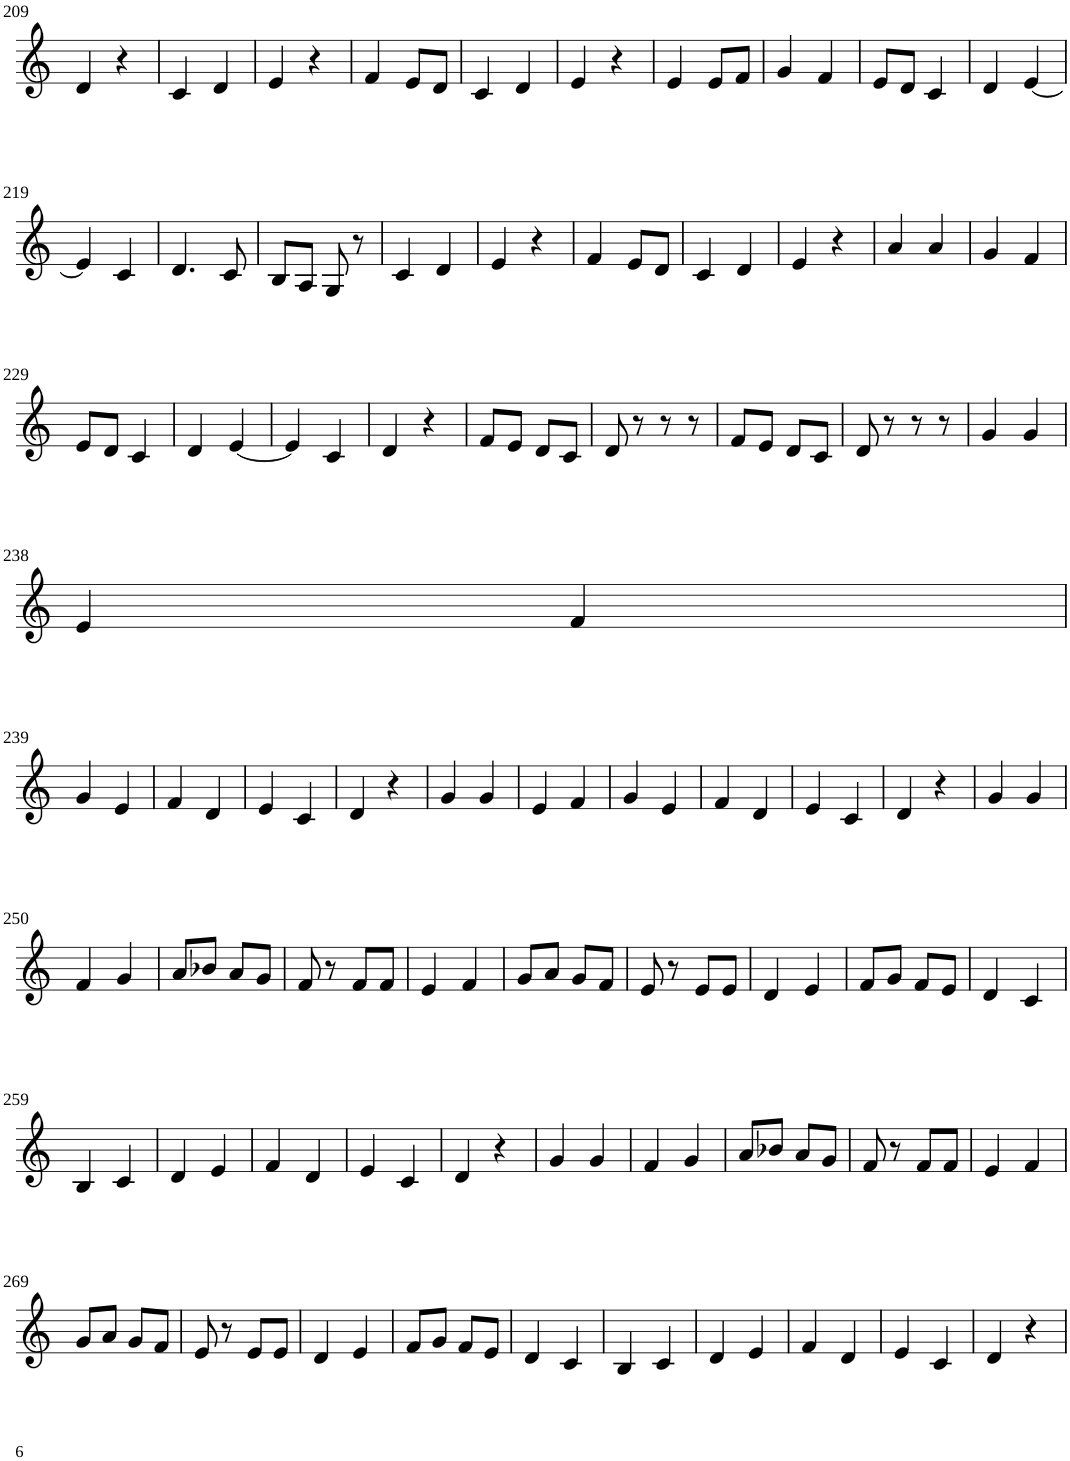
**kern
*part1
*staff1
*I"Violin
!!LO:PB:g=z
*clefG2
*k[]
*M2/4
=209
4d/
4r
=210
4c/
4d/
=211
4e/
4r
=212
4f/
8e/L
8d/J
=213
4c/
4d/
=214
4e/
4r
=215
4e/
8e/L
8f/J
=216
4g/
4f/
=217
8e/L
8d/J
4c/
=218
4d/
[4e/
!!LO:LB:g=z
=219
4e/]
4c/
=220
4.d/
8c/
=221
8B/L
8A/J
8G/
8r
=222
4c/
4d/
=223
4e/
4r
=224
4f/
8e/L
8d/J
=225
4c/
4d/
=226
4e/
4r
=227
4a/
4a/
=228
4g/
4f/
!!LO:LB:g=z
=229
8e/L
8d/J
4c/
=230
4d/
[4e/
=231
4e/]
4c/
=232
4d/
4r
=233
8f/L
8e/J
8d/L
8c/J
=234
8d/
8r
8r
8r
=235
8f/L
8e/J
8d/L
8c/J
=236
8d/
8r
8r
8r
=237
4g/
4g/
!!LO:LB:g=z
=238
4e/
4f/
!!LO:LB:g=z
=239
4g/
4e/
=240
4f/
4d/
=241
4e/
4c/
=242
4d/
4r
=243
4g/
4g/
=244
4e/
4f/
=245
4g/
4e/
=246
4f/
4d/
=247
4e/
4c/
=248
4d/
4r
=249
4g/
4g/
!!LO:LB:g=z
=250
4f/
4g/
=251
8a/L
8b-X/J
8a/L
8g/J
=252
8f/
8r
8f/L
8f/J
=253
4e/
4f/
=254
8g/L
8a/J
8g/L
8f/J
=255
8e/
8r
8e/L
8e/J
=256
4d/
4e/
=257
8f/L
8g/J
8f/L
8e/J
=258
4d/
4c/
!!LO:LB:g=z
=259
4B/
4c/
=260
4d/
4e/
=261
4f/
4d/
=262
4e/
4c/
=263
4d/
4r
=264
4g/
4g/
=265
4f/
4g/
=266
8a/L
8b-X/J
8a/L
8g/J
=267
8f/
8r
8f/L
8f/J
=268
4e/
4f/
!!LO:LB:g=z
=269
8g/L
8a/J
8g/L
8f/J
=270
8e/
8r
8e/L
8e/J
=271
4d/
4e/
=272
8f/L
8g/J
8f/L
8e/J
=273
4d/
4c/
=274
4B/
4c/
=275
4d/
4e/
=276
4f/
4d/
=277
4e/
4c/
=278
4d/
4r
=
*-
